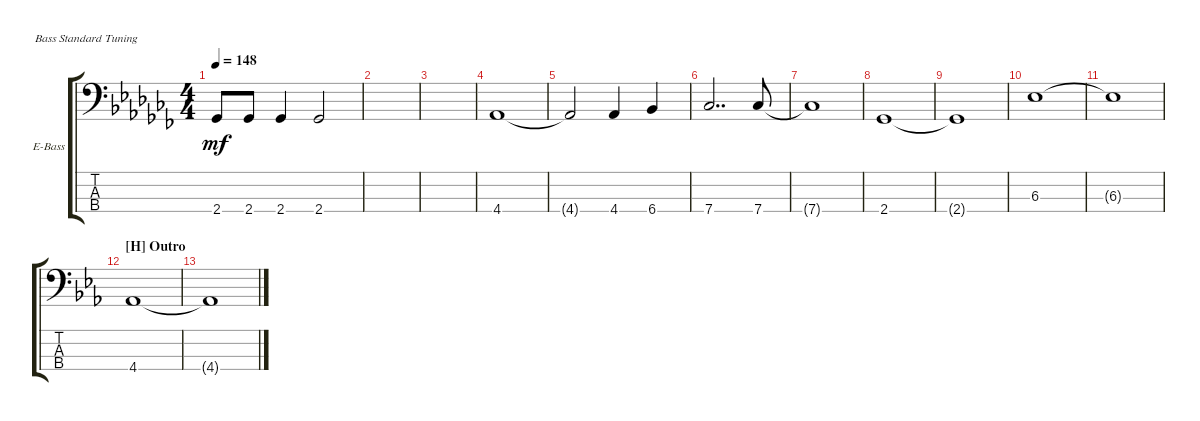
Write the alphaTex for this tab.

\defaultSystemsLayout 4
\bracketExtendMode groupsimilarinstruments
\firstSystemTrackNameOrientation horizontal
\otherSystemsTrackNameOrientation horizontal
\track ("Electric Bass" "E-Bass") {instrument electricbassfinger}
\staff {score tabs}
\tuning (G2 D2 A1 E1)
\ts (4 4)
\tempo 148
\clef f4
\ks abminor
2.4{t}.8{dy mf} 2.4.8 2.4.4 2.4.2 |
|
|
4.4.1 |
4.4{t}.2 4.4.4 6.4.4 |
7.4.2{dd} 7.4.8 |
7.4{t}.1 |
2.4.1 |
2.4{t}.1 |
6.3.1 |
6.3{t}.1 |
\section ("H" "Outro")
\ks cminor
4.4.1 |
4.4{t}.1
